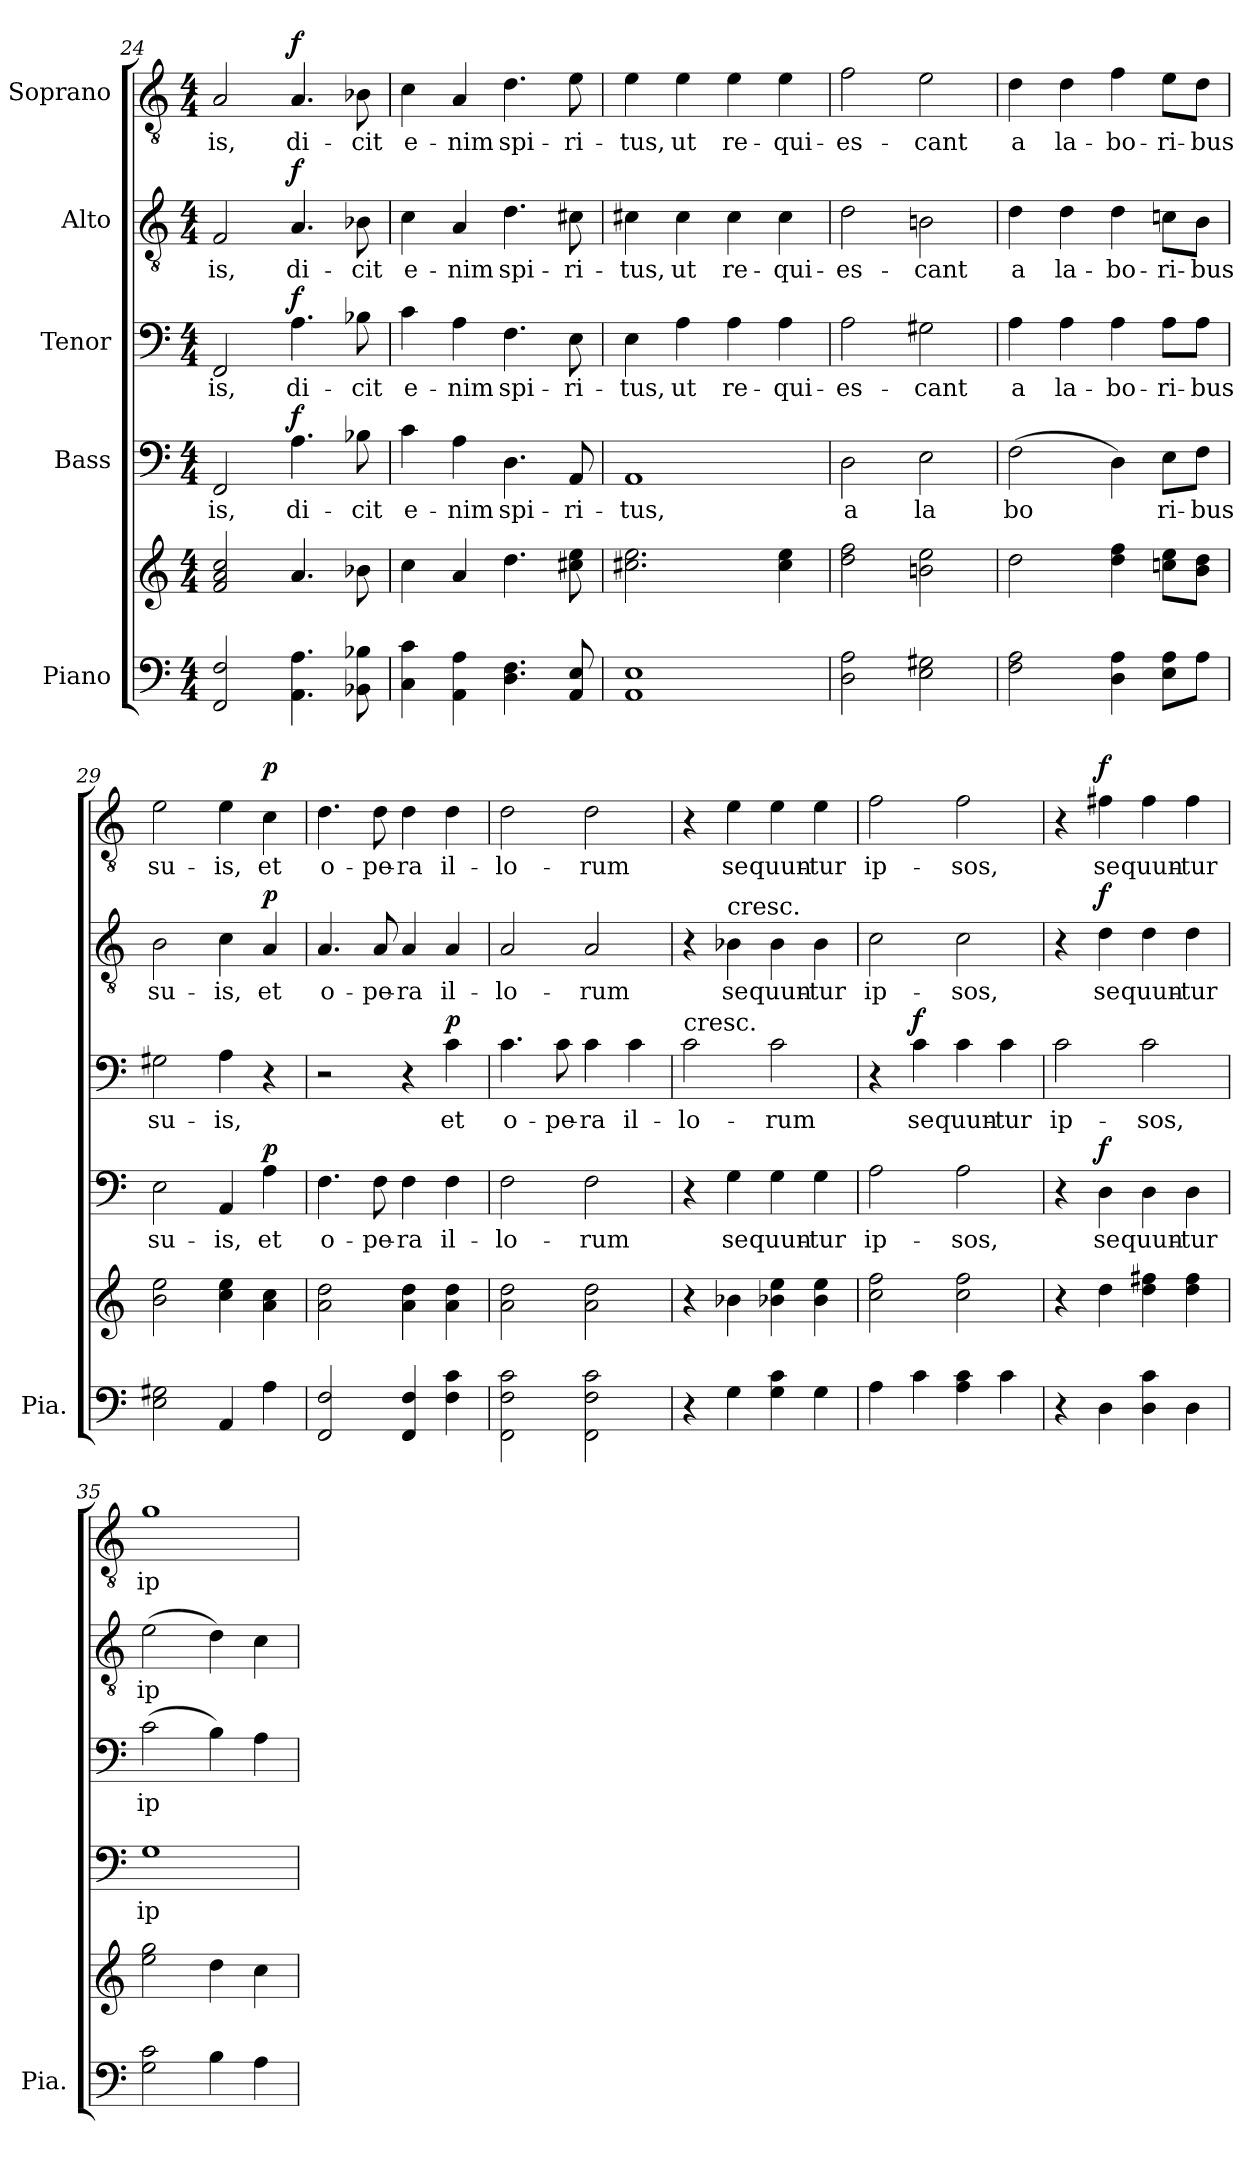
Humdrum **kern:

**kern	**kern	**kern	**text	**dynam	**kern	**text	**dynam	**kern	**text	**dynam	**kern	**text	**dynam
*part5	*part5	*part4	*part4	*part4	*part3	*part3	*part3	*part2	*part2	*part2	*part1	*part1	*part1
*staff6	*staff5	*staff4	*staff4	*staff4	*staff3	*staff3	*staff3	*staff2	*staff2	*staff2	*staff1	*staff1	*staff1
*I"Piano	*	*I"Bass	*	*	*I"Tenor	*	*	*I"Alto	*	*	*I"Soprano	*	*
*I'Pia.	*	*	*	*	*	*	*	*	*	*	*	*	*
*clefF4	*clefG2	*clefF4	*	*	*clefF4	*	*	*clefGv2	*	*	*clefGv2	*	*
*k[]	*k[]	*k[]	*	*	*k[]	*	*	*k[]	*	*	*k[]	*	*
*M4/4	*M4/4	*M4/4	*	*	*M4/4	*	*	*M4/4	*	*	*M4/4	*	*
=24	=24	=24	=24	=24	=24	=24	=24	=24	=24	=24	=24	=24	=24
!	!	!	!LO:LY:b	!	!	!LO:LY:b	!	!	!LO:LY:b	!	!	!LO:LY:b	!
2FF/ 2F/	2f/ 2a/ 2cc/	2FF/	-is,	.	2FF/	-is,	.	2F/	is,	.	2A/	-is,	.
!	!	!	!LO:LY:b	!LO:DY:a	!	!LO:LY:b	!LO:DY:a	!	!LO:LY:b	!LO:DY:a	!	!LO:LY:b	!LO:DY:a
4.AA\ 4.A\	4.a/	4.A\	di-	f	4.A\	di-	f	4.A/	di-	f	4.A/	di-	f
!	!	!	!LO:LY:b	!	!	!LO:LY:b	!	!	!LO:LY:b	!	!	!LO:LY:b	!
8BB-X\ 8B-X\	8b-X\	8B-X\	-cit	.	8B-X\	-cit	.	8B-X\	-cit	.	8B-X\	-cit	.
=25	=25	=25	=25	=25	=25	=25	=25	=25	=25	=25	=25	=25	=25
!	!	!	!LO:LY:b	!	!	!LO:LY:b	!	!	!LO:LY:b	!	!	!LO:LY:b	!
4C\ 4c\	4cc\	4c\	e-	.	4c\	e-	.	4c\	e-	.	4c\	e-	.
!	!	!	!LO:LY:b	!	!	!LO:LY:b	!	!	!LO:LY:b	!	!	!LO:LY:b	!
4AA\ 4A\	4a/	4A\	-nim	.	4A\	-nim	.	4A/	-nim	.	4A/	-nim	.
!	!	!	!LO:LY:b	!	!	!LO:LY:b	!	!	!LO:LY:b	!	!	!LO:LY:b	!
4.D\ 4.F\	4.dd\	4.D\	spi-	.	4.F\	spi-	.	4.d\	spi-	.	4.d\	spi-	.
!	!	!	!LO:LY:b	!	!	!LO:LY:b	!	!	!LO:LY:b	!	!	!LO:LY:b	!
8AA/ 8E/	8cc#X\ 8ee\	8AA/	-ri-	.	8E\	-ri-	.	8c#X\	-ri-	.	8e\	-ri-	.
=26	=26	=26	=26	=26	=26	=26	=26	=26	=26	=26	=26	=26	=26
!	!	!	!LO:LY:b	!	!	!LO:LY:b	!	!	!LO:LY:b	!	!	!LO:LY:b	!
1AA 1E	2.cc#X\ 2.ee\	1AA	-tus,	.	4E\	-tus,	.	4c#X\	-tus,	.	4e\	-tus,	.
!	!	!	!	!	!	!LO:LY:b	!	!	!LO:LY:b	!	!	!LO:LY:b	!
.	.	.	.	.	4A\	ut	.	4c#\	ut	.	4e\	ut	.
!	!	!	!	!	!	!LO:LY:b	!	!	!LO:LY:b	!	!	!LO:LY:b	!
.	.	.	.	.	4A\	re-	.	4c#\	re-	.	4e\	re-	.
!	!	!	!	!	!	!LO:LY:b	!	!	!LO:LY:b	!	!	!LO:LY:b	!
.	4cc#\ 4ee\	.	.	.	4A\	-qui-	.	4c#\	-qui-	.	4e\	-qui-	.
!!LO:LB:g=z
=27	=27	=27	=27	=27	=27	=27	=27	=27	=27	=27	=27	=27	=27
!	!	!	!LO:LY:b	!	!	!LO:LY:b	!	!	!LO:LY:b	!	!	!LO:LY:b	!
2D\ 2A\	2dd\ 2ff\	2D\	a	.	2A\	-es-	.	2d\	-es-	.	2f\	-es-	.
!	!	!	!LO:LY:b	!	!	!LO:LY:b	!	!	!LO:LY:b	!	!	!LO:LY:b	!
2E\ 2G#X\	2bn\ 2ee\	2E\	la	.	2G#X\	-cant	.	2Bn\	-cant	.	2e\	-cant	.
=28	=28	=28	=28	=28	=28	=28	=28	=28	=28	=28	=28	=28	=28
!	!	!	!LO:LY:b	!	!	!LO:LY:b	!	!	!LO:LY:b	!	!	!LO:LY:b	!
2F\ 2A\	2dd\	(2F\	-bo	.	4A\	a	.	4d\	a	.	4d\	a	.
!	!	!	!	!	!	!LO:LY:b	!	!	!LO:LY:b	!	!	!LO:LY:b	!
.	.	.	.	.	4A\	la-	.	4d\	la-	.	4d\	la-	.
!	!	!	!	!	!	!LO:LY:b	!	!	!LO:LY:b	!	!	!LO:LY:b	!
4D\ 4A\	4dd\ 4ff\	4D\)	.	.	4A\	-bo-	.	4d\	-bo-	.	4f\	-bo-	.
!	!	!	!LO:LY:b	!	!	!LO:LY:b	!	!	!LO:LY:b	!	!	!LO:LY:b	!
8E\ 8A\L	8ccn\ 8ee\L	8E\L	ri-	.	8A\L	-ri-	.	8cn\L	-ri-	.	8e\L	-ri-	.
!	!	!	!LO:LY:b	!	!	!LO:LY:b	!	!	!LO:LY:b	!	!	!LO:LY:b	!
8A\J	8b\ 8dd\J	8F\J	-bus	.	8A\J	-bus	.	8B\J	-bus	.	8d\J	-bus	.
=29	=29	=29	=29	=29	=29	=29	=29	=29	=29	=29	=29	=29	=29
!	!	!	!LO:LY:b	!	!	!LO:LY:b	!	!	!LO:LY:b	!	!	!LO:LY:b	!
2E\ 2G#X\	2b\ 2ee\	2E\	su-	.	2G#X\	su-	.	2B\	su-	.	2e\	su-	.
!	!	!	!LO:LY:b	!	!	!LO:LY:b	!	!	!LO:LY:b	!	!	!LO:LY:b	!
4AA/	4cc\ 4ee\	4AA/	-is,	.	4A\	-is,	.	4c\	-is,	.	4e\	-is,	.
!	!	!	!LO:LY:b	!LO:DY:a	!	!	!	!	!LO:LY:b	!LO:DY:a	!	!LO:LY:b	!LO:DY:a
4A\	4a\ 4cc\	4A\	et	p	4r	.	.	4A/	et	p	4c\	et	p
=30	=30	=30	=30	=30	=30	=30	=30	=30	=30	=30	=30	=30	=30
!	!	!	!LO:LY:b	!	!	!	!	!	!LO:LY:b	!	!	!LO:LY:b	!
2FF/ 2F/	2a\ 2dd\	4.F\	o-	.	2r	.	.	4.A/	o-	.	4.d\	o-	.
!	!	!	!LO:LY:b	!	!	!	!	!	!LO:LY:b	!	!	!LO:LY:b	!
.	.	8F\	-pe-	.	.	.	.	8A/	-pe-	.	8d\	-pe-	.
!	!	!	!LO:LY:b	!	!	!	!	!	!LO:LY:b	!	!	!LO:LY:b	!
4FF/ 4F/	4a\ 4dd\	4F\	-ra	.	4r	.	.	4A/	-ra	.	4d\	-ra	.
!	!	!	!LO:LY:b	!	!	!LO:LY:b	!LO:DY:a	!	!LO:LY:b	!	!	!LO:LY:b	!
4F\ 4c\	4a\ 4dd\	4F\	il-	.	4c\	et	p	4A/	il-	.	4d\	il-	.
=31	=31	=31	=31	=31	=31	=31	=31	=31	=31	=31	=31	=31	=31
!	!	!	!LO:LY:b	!	!	!LO:LY:b	!	!	!LO:LY:b	!	!	!LO:LY:b	!
2FF\ 2F\ 2c\	2a\ 2dd\	2F\	-lo-	.	4.c\	o-	.	2A/	-lo-	.	2d\	-lo-	.
!	!	!	!	!	!	!LO:LY:b	!	!	!	!	!	!	!
.	.	.	.	.	8c\	-pe-	.	.	.	.	.	.	.
!	!	!	!LO:LY:b	!	!	!LO:LY:b	!	!	!LO:LY:b	!	!	!LO:LY:b	!
2FF\ 2F\ 2c\	2a\ 2dd\	2F\	-rum	.	4c\	-ra	.	2A/	-rum	.	2d\	-rum	.
!	!	!	!	!	!	!LO:LY:b	!	!	!	!	!	!	!
.	.	.	.	.	4c\	il-	.	.	.	.	.	.	.
=32	=32	=32	=32	=32	=32	=32	=32	=32	=32	=32	=32	=32	=32
!	!	!	!	!	!LO:TX:a:t=cresc.	!	!	!	!	!	!	!	!
!	!	!	!	!	!	!LO:LY:b	!	!	!	!	!	!	!
4r	4r	4r	.	.	2c\	-lo-	.	4r	.	.	4r	.	.
!	!	!	!	!	!	!	!	!LO:TX:a:t=cresc.	!	!	!	!	!
!	!	!	!LO:LY:b	!	!	!	!	!	!LO:LY:b	!	!	!LO:LY:b	!
4G\	4b-X\	4G\	se	.	.	.	.	4B-X\	se	.	4e\	se	.
!	!	!	!LO:LY:b	!	!	!LO:LY:b	!	!	!LO:LY:b	!	!	!LO:LY:b	!
4G\ 4c\	4b-X\ 4ee\	4G\	quun-	.	2c\	-rum	.	4B-\	quun-	.	4e\	quun-	.
!	!	!	!LO:LY:b	!	!	!	!	!	!LO:LY:b	!	!	!LO:LY:b	!
4G\	4b-\ 4ee\	4G\	-tur	.	.	.	.	4B-\	-tur	.	4e\	-tur	.
=33	=33	=33	=33	=33	=33	=33	=33	=33	=33	=33	=33	=33	=33
!	!	!	!LO:LY:b	!	!	!	!	!	!LO:LY:b	!	!	!LO:LY:b	!
4A\	2cc\ 2ff\	2A\	ip-	.	4r	.	.	2c\	ip-	.	2f\	ip-	.
!	!	!	!	!	!	!LO:LY:b	!LO:DY:a	!	!	!	!	!	!
4c\	.	.	.	.	4c\	se	f	.	.	.	.	.	.
!	!	!	!LO:LY:b	!	!	!LO:LY:b	!	!	!LO:LY:b	!	!	!LO:LY:b	!
4A\ 4c\	2cc\ 2ff\	2A\	-sos,	.	4c\	quun-	.	2c\	-sos,	.	2f\	-sos,	.
!	!	!	!	!	!	!LO:LY:b	!	!	!	!	!	!	!
4c\	.	.	.	.	4c\	-tur	.	.	.	.	.	.	.
=34	=34	=34	=34	=34	=34	=34	=34	=34	=34	=34	=34	=34	=34
!	!	!	!	!	!	!LO:LY:b	!	!	!	!	!	!	!
4r	4r	4r	.	.	2c\	ip-	.	4r	.	.	4r	.	.
!	!	!	!LO:LY:b	!LO:DY:a	!	!	!	!	!LO:LY:b	!LO:DY:a	!	!LO:LY:b	!LO:DY:a
4D\	4dd\	4D\	se	f	.	.	.	4d\	se	f	4f#X\	se	f
!	!	!	!LO:LY:b	!	!	!LO:LY:b	!	!	!LO:LY:b	!	!	!LO:LY:b	!
4D\ 4c\	4dd\ 4ff#X\	4D\	quun-	.	2c\	-sos,	.	4d\	quun-	.	4f#\	quun-	.
!	!	!	!LO:LY:b	!	!	!	!	!	!LO:LY:b	!	!	!LO:LY:b	!
4D\	4dd\ 4ff#\	4D\	-tur	.	.	.	.	4d\	-tur	.	4f#\	-tur	.
!!LO:LB:g=z
=35	=35	=35	=35	=35	=35	=35	=35	=35	=35	=35	=35	=35	=35
!	!	!	!LO:LY:b	!	!	!LO:LY:b	!	!	!LO:LY:b	!	!	!LO:LY:b	!
2G\ 2c\	2ee\ 2gg\	1G	ip-	.	(2c\	-ip	.	(2e\	-ip	.	1g	ip-	.
4B\	4dd\	.	.	.	4B\)	.	.	4d\)	.	.	.	.	.
4A\	4cc\	.	.	.	4A\	.	.	4c\	.	.	.	.	.
=	=	=	=	=	=	=	=	=	=	=	=	=	=
*-	*-	*-	*-	*-	*-	*-	*-	*-	*-	*-	*-	*-	*-
